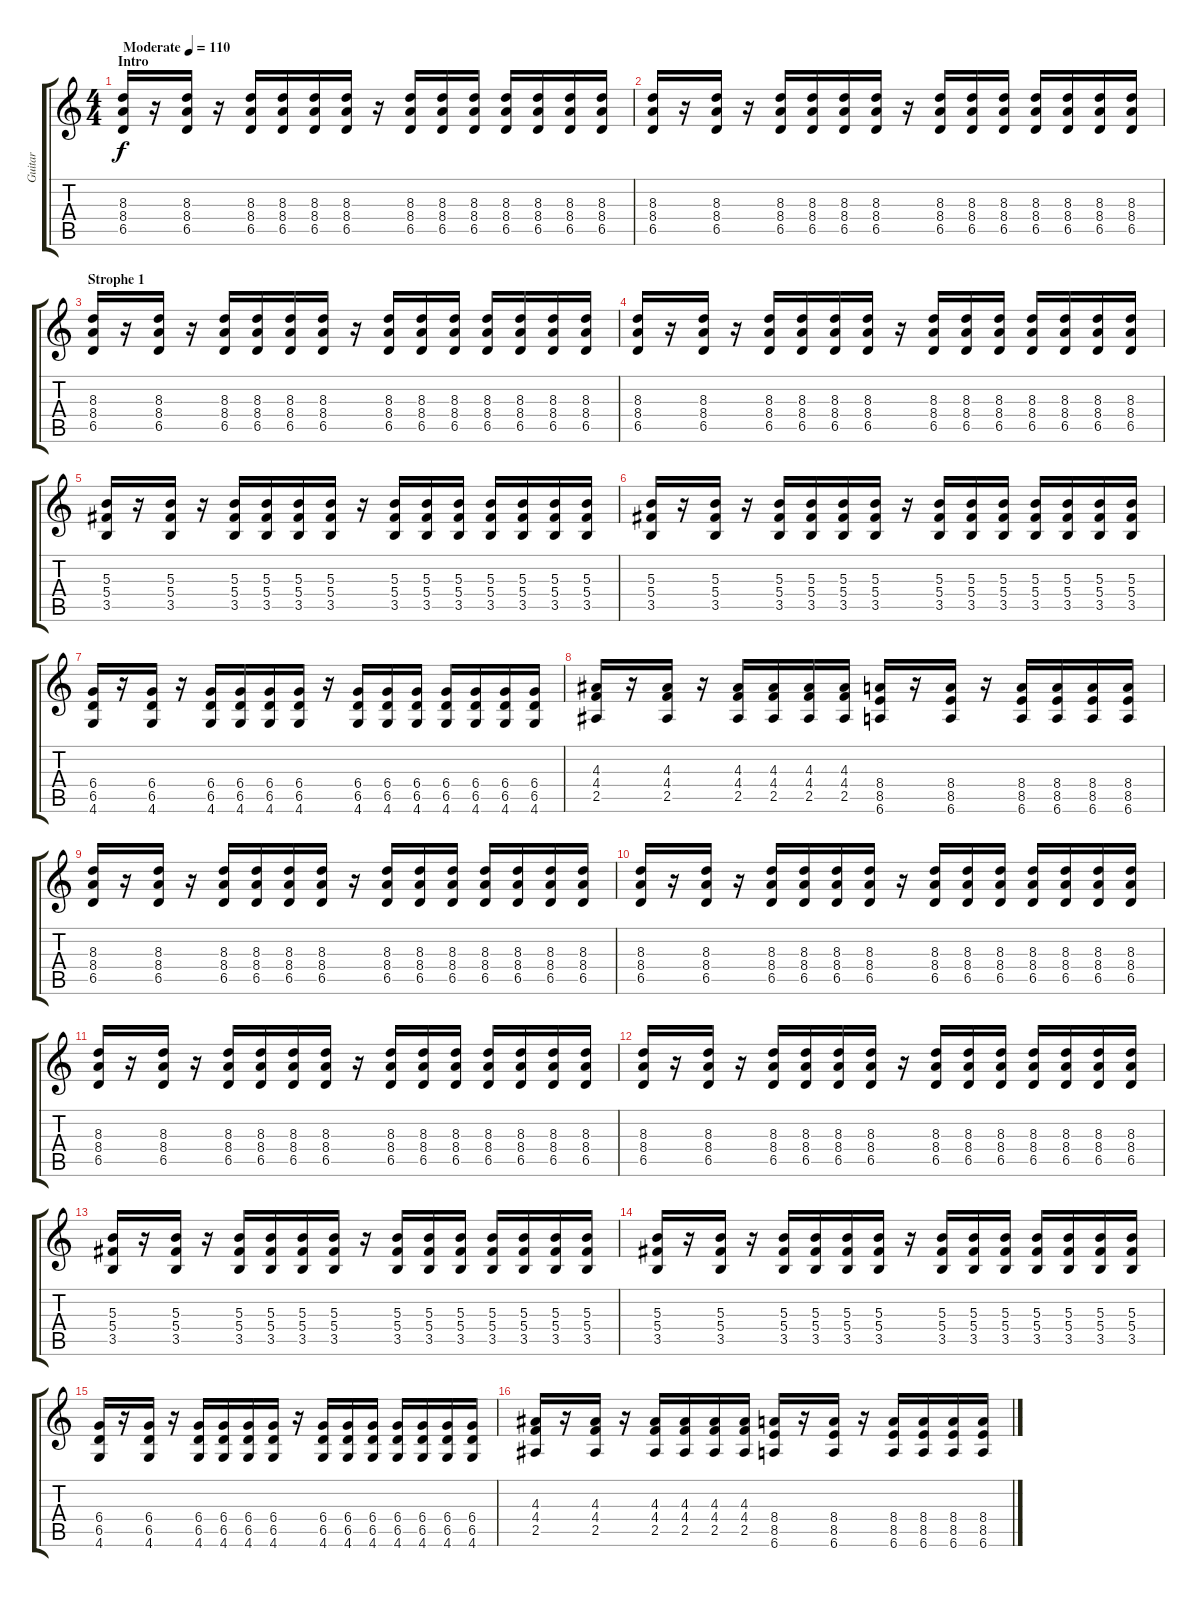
\track ("Guitar" "Guitar") {instrument acousticguitarsteel}
\staff {score tabs}
\tuning (Eb4 Bb3 Gb3 Db3 Ab2 Eb2) {hide}
\ts (4 4)
\section ("" "Intro")
\tempo (110 "Moderate")
\clef g2
\ks c
(8.3 8.4 6.5).16{dy f instrument acousticguitarsteel} r.16 (8.3 8.4 6.5).16 r.16 (8.3 8.4 6.5).16 (8.3 8.4 6.5).16 (8.3 8.4 6.5).16 (8.3 8.4 6.5).16 r.16 (8.3 8.4 6.5).16 (8.3 8.4 6.5).16 (8.3 8.4 6.5).16 (8.3 8.4 6.5).16 (8.3 8.4 6.5).16 (8.3 8.4 6.5).16 (8.3 8.4 6.5).16 |
(8.3 8.4 6.5).16 r.16 (8.3 8.4 6.5).16 r.16 (8.3 8.4 6.5).16 (8.3 8.4 6.5).16 (8.3 8.4 6.5).16 (8.3 8.4 6.5).16 r.16 (8.3 8.4 6.5).16 (8.3 8.4 6.5).16 (8.3 8.4 6.5).16 (8.3 8.4 6.5).16 (8.3 8.4 6.5).16 (8.3 8.4 6.5).16 (8.3 8.4 6.5).16 |
\section ("" "Strophe 1")
(8.3 8.4 6.5).16 r.16 (8.3 8.4 6.5).16 r.16 (8.3 8.4 6.5).16 (8.3 8.4 6.5).16 (8.3 8.4 6.5).16 (8.3 8.4 6.5).16 r.16 (8.3 8.4 6.5).16 (8.3 8.4 6.5).16 (8.3 8.4 6.5).16 (8.3 8.4 6.5).16 (8.3 8.4 6.5).16 (8.3 8.4 6.5).16 (8.3 8.4 6.5).16 |
(8.3 8.4 6.5).16 r.16 (8.3 8.4 6.5).16 r.16 (8.3 8.4 6.5).16 (8.3 8.4 6.5).16 (8.3 8.4 6.5).16 (8.3 8.4 6.5).16 r.16 (8.3 8.4 6.5).16 (8.3 8.4 6.5).16 (8.3 8.4 6.5).16 (8.3 8.4 6.5).16 (8.3 8.4 6.5).16 (8.3 8.4 6.5).16 (8.3 8.4 6.5).16 |
(5.3 5.4 3.5).16 r.16 (5.3 5.4 3.5).16 r.16 (5.3 5.4 3.5).16 (5.3 5.4 3.5).16 (5.3 5.4 3.5).16 (5.3 5.4 3.5).16 r.16 (5.3 5.4 3.5).16 (5.3 5.4 3.5).16 (5.3 5.4 3.5).16 (5.3 5.4 3.5).16 (5.3 5.4 3.5).16 (5.3 5.4 3.5).16 (5.3 5.4 3.5).16 |
(5.3 5.4 3.5).16 r.16 (5.3 5.4 3.5).16 r.16 (5.3 5.4 3.5).16 (5.3 5.4 3.5).16 (5.3 5.4 3.5).16 (5.3 5.4 3.5).16 r.16 (5.3 5.4 3.5).16 (5.3 5.4 3.5).16 (5.3 5.4 3.5).16 (5.3 5.4 3.5).16 (5.3 5.4 3.5).16 (5.3 5.4 3.5).16 (5.3 5.4 3.5).16 |
(6.4 6.5 4.6).16 r.16 (6.4 6.5 4.6).16 r.16 (6.4 6.5 4.6).16 (6.4 6.5 4.6).16 (6.4 6.5 4.6).16 (6.4 6.5 4.6).16 r.16 (6.4 6.5 4.6).16 (6.4 6.5 4.6).16 (6.4 6.5 4.6).16 (6.4 6.5 4.6).16 (6.4 6.5 4.6).16 (6.4 6.5 4.6).16 (6.4 6.5 4.6).16 |
(4.3 4.4 2.5).16 r.16 (4.3 4.4 2.5).16 r.16 (4.3 4.4 2.5).16 (4.3 4.4 2.5).16 (4.3 4.4 2.5).16 (4.3 4.4 2.5).16 (8.4 8.5 6.6).16 r.16 (8.4 8.5 6.6).16 r.16 (8.4 8.5 6.6).16 (8.4 8.5 6.6).16 (8.4 8.5 6.6).16 (8.4 8.5 6.6).16 |
(8.3 8.4 6.5).16 r.16 (8.3 8.4 6.5).16 r.16 (8.3 8.4 6.5).16 (8.3 8.4 6.5).16 (8.3 8.4 6.5).16 (8.3 8.4 6.5).16 r.16 (8.3 8.4 6.5).16 (8.3 8.4 6.5).16 (8.3 8.4 6.5).16 (8.3 8.4 6.5).16 (8.3 8.4 6.5).16 (8.3 8.4 6.5).16 (8.3 8.4 6.5).16 |
(8.3 8.4 6.5).16 r.16 (8.3 8.4 6.5).16 r.16 (8.3 8.4 6.5).16 (8.3 8.4 6.5).16 (8.3 8.4 6.5).16 (8.3 8.4 6.5).16 r.16 (8.3 8.4 6.5).16 (8.3 8.4 6.5).16 (8.3 8.4 6.5).16 (8.3 8.4 6.5).16 (8.3 8.4 6.5).16 (8.3 8.4 6.5).16 (8.3 8.4 6.5).16 |
(8.3 8.4 6.5).16 r.16 (8.3 8.4 6.5).16 r.16 (8.3 8.4 6.5).16 (8.3 8.4 6.5).16 (8.3 8.4 6.5).16 (8.3 8.4 6.5).16 r.16 (8.3 8.4 6.5).16 (8.3 8.4 6.5).16 (8.3 8.4 6.5).16 (8.3 8.4 6.5).16 (8.3 8.4 6.5).16 (8.3 8.4 6.5).16 (8.3 8.4 6.5).16 |
(8.3 8.4 6.5).16 r.16 (8.3 8.4 6.5).16 r.16 (8.3 8.4 6.5).16 (8.3 8.4 6.5).16 (8.3 8.4 6.5).16 (8.3 8.4 6.5).16 r.16 (8.3 8.4 6.5).16 (8.3 8.4 6.5).16 (8.3 8.4 6.5).16 (8.3 8.4 6.5).16 (8.3 8.4 6.5).16 (8.3 8.4 6.5).16 (8.3 8.4 6.5).16 |
(5.3 5.4 3.5).16 r.16 (5.3 5.4 3.5).16 r.16 (5.3 5.4 3.5).16 (5.3 5.4 3.5).16 (5.3 5.4 3.5).16 (5.3 5.4 3.5).16 r.16 (5.3 5.4 3.5).16 (5.3 5.4 3.5).16 (5.3 5.4 3.5).16 (5.3 5.4 3.5).16 (5.3 5.4 3.5).16 (5.3 5.4 3.5).16 (5.3 5.4 3.5).16 |
(5.3 5.4 3.5).16 r.16 (5.3 5.4 3.5).16 r.16 (5.3 5.4 3.5).16 (5.3 5.4 3.5).16 (5.3 5.4 3.5).16 (5.3 5.4 3.5).16 r.16 (5.3 5.4 3.5).16 (5.3 5.4 3.5).16 (5.3 5.4 3.5).16 (5.3 5.4 3.5).16 (5.3 5.4 3.5).16 (5.3 5.4 3.5).16 (5.3 5.4 3.5).16 |
(6.4 6.5 4.6).16 r.16 (6.4 6.5 4.6).16 r.16 (6.4 6.5 4.6).16 (6.4 6.5 4.6).16 (6.4 6.5 4.6).16 (6.4 6.5 4.6).16 r.16 (6.4 6.5 4.6).16 (6.4 6.5 4.6).16 (6.4 6.5 4.6).16 (6.4 6.5 4.6).16 (6.4 6.5 4.6).16 (6.4 6.5 4.6).16 (6.4 6.5 4.6).16 |
(4.3 4.4 2.5).16 r.16 (4.3 4.4 2.5).16 r.16 (4.3 4.4 2.5).16 (4.3 4.4 2.5).16 (4.3 4.4 2.5).16 (4.3 4.4 2.5).16 (8.4 8.5 6.6).16 r.16 (8.4 8.5 6.6).16 r.16 (8.4 8.5 6.6).16 (8.4 8.5 6.6).16 (8.4 8.5 6.6).16 (8.4 8.5 6.6).16
